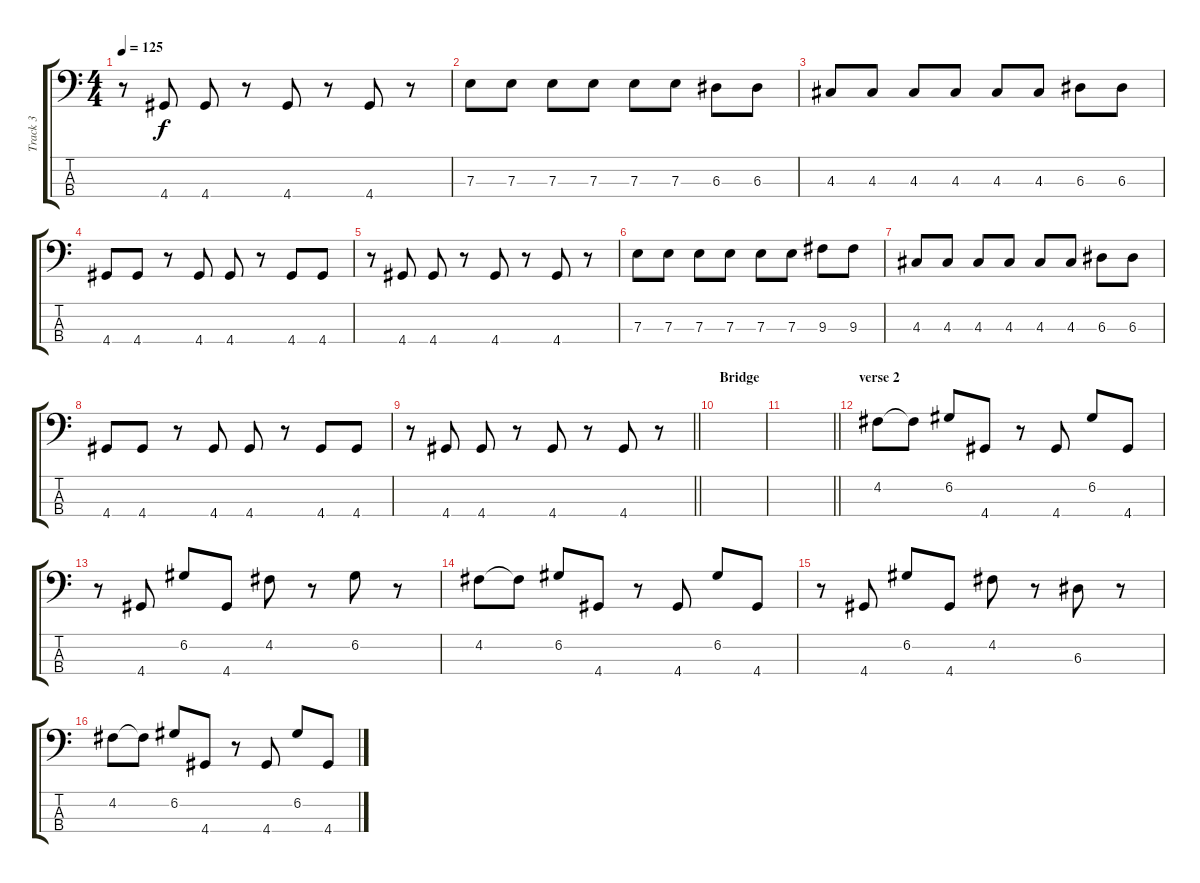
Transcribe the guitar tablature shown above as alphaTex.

\track ("Track 3" "Track 3") {instrument electricbasspick}
\staff {score tabs}
\tuning (G2 D2 A1 E1) {hide}
\ts (4 4)
\tempo 125
\clef f4
\ks c
r.8{dy f} 4.4.8 4.4.8 r.8 4.4.8 r.8 4.4.8 r.8 |
7.3.8 7.3.8 7.3.8 7.3.8 7.3.8 7.3.8 6.3.8 6.3.8 |
4.3.8 4.3.8 4.3.8 4.3.8 4.3.8 4.3.8 6.3.8 6.3.8 |
4.4.8 4.4.8 r.8 4.4.8 4.4.8 r.8 4.4.8 4.4.8 |
r.8 4.4.8 4.4.8 r.8 4.4.8 r.8 4.4.8 r.8 |
7.3.8 7.3.8 7.3.8 7.3.8 7.3.8 7.3.8 9.3.8 9.3.8 |
4.3.8 4.3.8 4.3.8 4.3.8 4.3.8 4.3.8 6.3.8 6.3.8 |
4.4.8 4.4.8 r.8 4.4.8 4.4.8 r.8 4.4.8 4.4.8 |
\barLineRight lightlight
r.8 4.4.8 4.4.8 r.8 4.4.8 r.8 4.4.8 r.8 |
\section ("" "Bridge")
|
\barLineRight lightlight
|
\section ("" "verse 2")
4.2.8 4.2{t}.8 6.2.8 4.4.8 r.8 4.4.8 6.2.8 4.4.8 |
r.8 4.4.8 6.2.8 4.4.8 4.2.8 r.8 6.2.8 r.8 |
4.2.8 4.2{t}.8 6.2.8 4.4.8 r.8 4.4.8 6.2.8 4.4.8 |
r.8 4.4.8 6.2.8 4.4.8 4.2.8 r.8 6.3.8 r.8 |
4.2.8 4.2{t}.8 6.2.8 4.4.8 r.8 4.4.8 6.2.8 4.4.8
